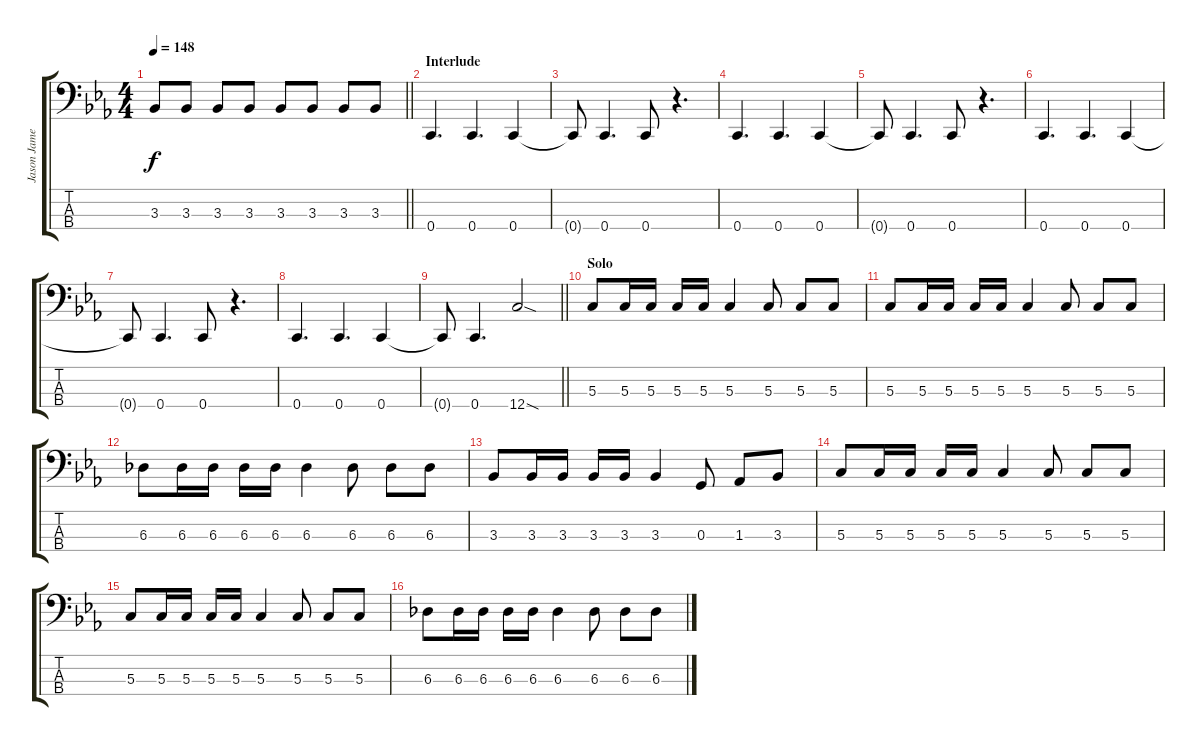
\track ("Jason James" "Jason Jame") {instrument electricbasspick}
\staff {score tabs}
\tuning (F2 C2 G1 C1) {hide}
\ts (4 4)
\tempo 148
\clef f4
\barLineRight lightlight
\ks eb
3.3.8{dy f} 3.3.8 3.3.8 3.3.8 3.3.8 3.3.8 3.3.8 3.3.8 |
\section ("" "Interlude")
0.4.4{d} 0.4.4{d} 0.4.4 |
0.4{t}.8 0.4.4{d} 0.4.8 r.4{d} |
0.4.4{d} 0.4.4{d} 0.4.4 |
0.4{t}.8 0.4.4{d} 0.4.8 r.4{d} |
0.4.4{d} 0.4.4{d} 0.4.4 |
0.4{t}.8 0.4.4{d} 0.4.8 r.4{d} |
0.4.4{d} 0.4.4{d} 0.4.4 |
\barLineRight lightlight
0.4{t}.8 0.4.4{d} 12.4{sod}.2 |
\section ("" "Solo")
5.3.8 5.3.16 5.3.16 5.3.16 5.3.16 5.3.4 5.3.8 5.3.8 5.3.8 |
5.3.8 5.3.16 5.3.16 5.3.16 5.3.16 5.3.4 5.3.8 5.3.8 5.3.8 |
6.3.8 6.3.16 6.3.16 6.3.16 6.3.16 6.3.4 6.3.8 6.3.8 6.3.8 |
3.3.8 3.3.16 3.3.16 3.3.16 3.3.16 3.3.4 0.3.8 1.3.8 3.3.8 |
5.3.8 5.3.16 5.3.16 5.3.16 5.3.16 5.3.4 5.3.8 5.3.8 5.3.8 |
5.3.8 5.3.16 5.3.16 5.3.16 5.3.16 5.3.4 5.3.8 5.3.8 5.3.8 |
6.3.8 6.3.16 6.3.16 6.3.16 6.3.16 6.3.4 6.3.8 6.3.8 6.3.8
